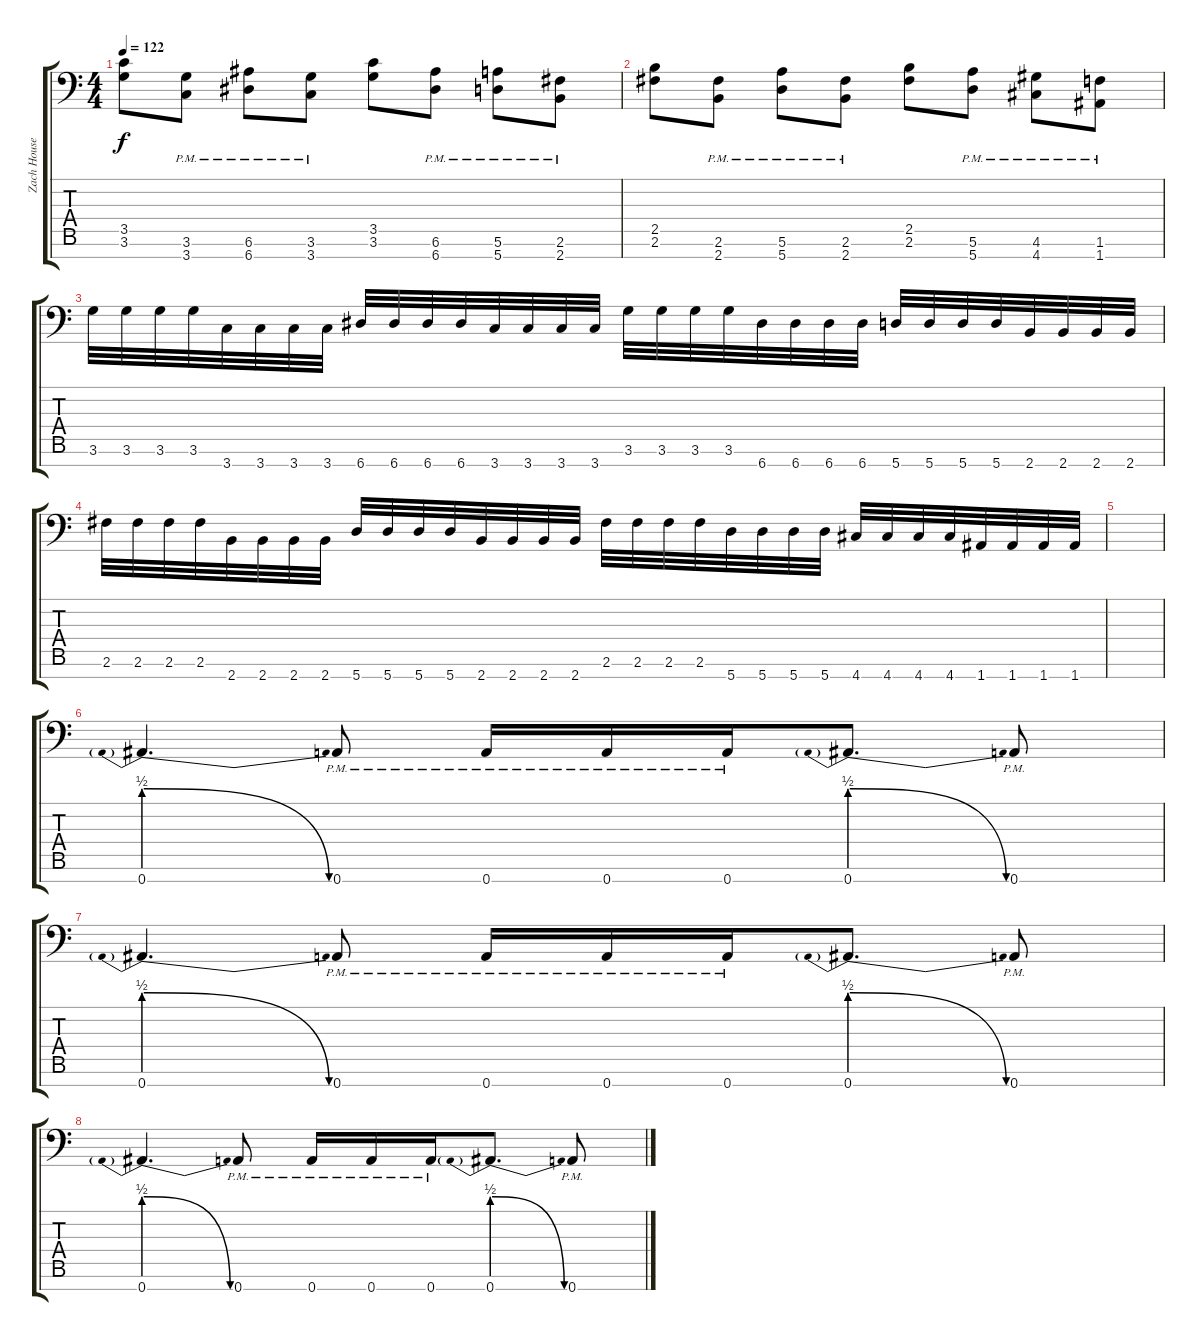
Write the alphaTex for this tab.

\track ("Zach Householder" "Zach House") {instrument distortionguitar}
\staff {score tabs}
\tuning (E4 B3 G3 D3 A2 E2 A1) {hide}
\ts (4 4)
\tempo 122
\clef f4
\ks c
(3.5 3.6).8{dy f} (3.6{pm} 3.7{pm}).8 (6.6{pm} 6.7{pm}).8 (3.6{pm} 3.7{pm}).8 (3.5 3.6).8 (6.6{pm} 6.7{pm}).8 (5.6{pm} 5.7{pm}).8 (2.6{pm} 2.7{pm}).8 |
(2.5 2.6).8 (2.6{pm} 2.7{pm}).8 (5.6{pm} 5.7{pm}).8 (2.6{pm} 2.7{pm}).8 (2.5 2.6).8 (5.6{pm} 5.7{pm}).8 (4.6{pm} 4.7{pm}).8 (1.6{pm} 1.7{pm}).8 |
3.6.32 3.6.32 3.6.32 3.6.32 3.7.32 3.7.32 3.7.32 3.7.32 6.7.32 6.7.32 6.7.32 6.7.32 3.7.32 3.7.32 3.7.32 3.7.32 3.6.32 3.6.32 3.6.32 3.6.32 6.7.32 6.7.32 6.7.32 6.7.32 5.7.32 5.7.32 5.7.32 5.7.32 2.7.32 2.7.32 2.7.32 2.7.32 |
2.6.32 2.6.32 2.6.32 2.6.32 2.7.32 2.7.32 2.7.32 2.7.32 5.7.32 5.7.32 5.7.32 5.7.32 2.7.32 2.7.32 2.7.32 2.7.32 2.6.32 2.6.32 2.6.32 2.6.32 5.7.32 5.7.32 5.7.32 5.7.32 4.7.32 4.7.32 4.7.32 4.7.32 1.7.32 1.7.32 1.7.32 1.7.32 |
|
0.7{be (prebendrelease 0 2 60 0)}.4{d} 0.7{pm}.8 0.7{pm}.16 0.7{pm}.16 0.7{pm}.16 0.7{be (prebendrelease 0 2 60 0)}.8{d} 0.7{pm}.8 |
0.7{be (prebendrelease 0 2 60 0)}.4{d} 0.7{pm}.8 0.7{pm}.16 0.7{pm}.16 0.7{pm}.16 0.7{be (prebendrelease 0 2 60 0)}.8{d} 0.7{pm}.8 |
0.7{be (prebendrelease 0 2 60 0)}.4{d} 0.7{pm}.8 0.7{pm}.16 0.7{pm}.16 0.7{pm}.16 0.7{be (prebendrelease 0 2 60 0)}.8{d} 0.7{pm}.8
